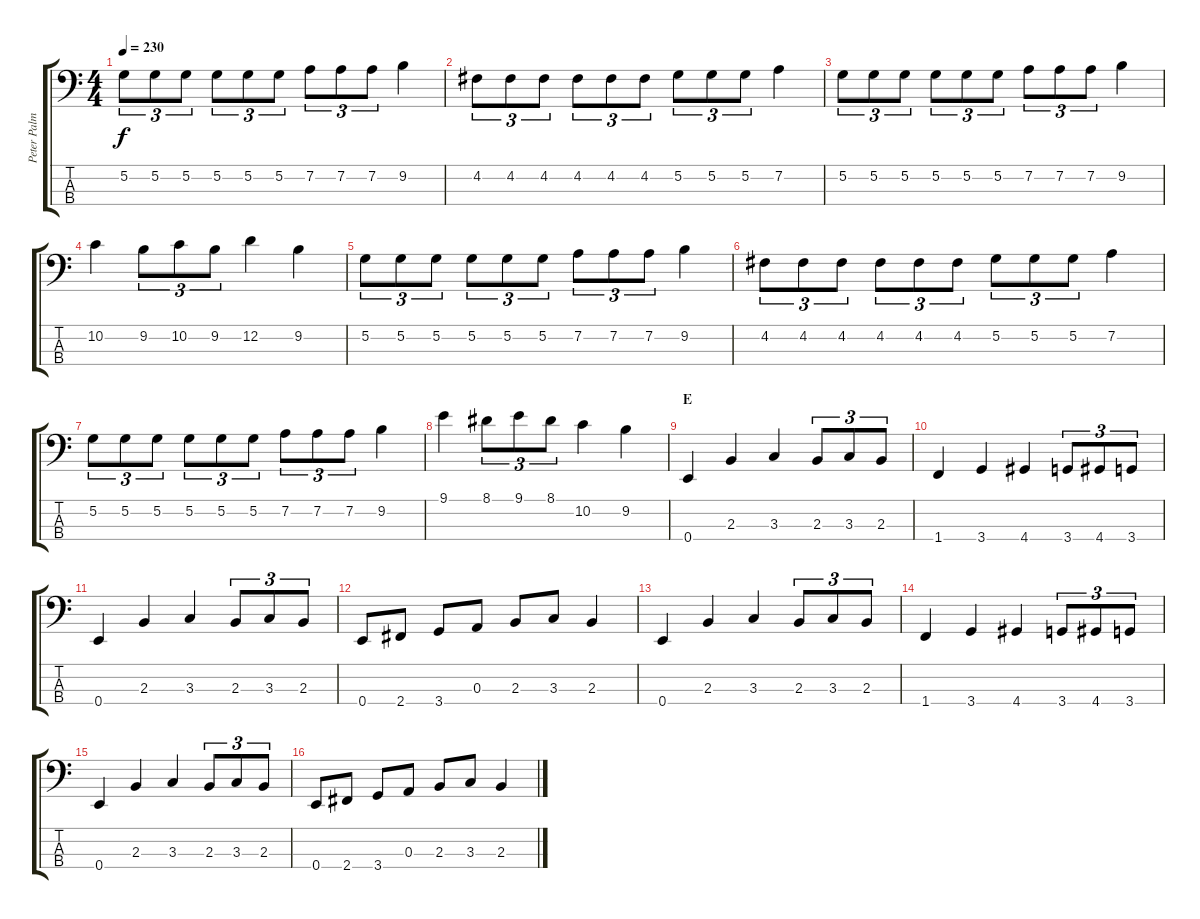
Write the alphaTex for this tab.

\track ("Peter Palmdahl" "Peter Palm") {instrument electricbasspick}
\staff {score tabs}
\tuning (G2 D2 A1 E1) {hide}
\ts (4 4)
\tempo 230
\clef f4
\ks c
5.2.8{tu (3 2) dy f} 5.2.8{tu (3 2)} 5.2.8{tu (3 2)} 5.2.8{tu (3 2)} 5.2.8{tu (3 2)} 5.2.8{tu (3 2)} 7.2.8{tu (3 2)} 7.2.8{tu (3 2)} 7.2.8{tu (3 2)} 9.2.4 |
4.2.8{tu (3 2)} 4.2.8{tu (3 2)} 4.2.8{tu (3 2)} 4.2.8{tu (3 2)} 4.2.8{tu (3 2)} 4.2.8{tu (3 2)} 5.2.8{tu (3 2)} 5.2.8{tu (3 2)} 5.2.8{tu (3 2)} 7.2.4 |
5.2.8{tu (3 2)} 5.2.8{tu (3 2)} 5.2.8{tu (3 2)} 5.2.8{tu (3 2)} 5.2.8{tu (3 2)} 5.2.8{tu (3 2)} 7.2.8{tu (3 2)} 7.2.8{tu (3 2)} 7.2.8{tu (3 2)} 9.2.4 |
10.2.4 9.2.8{tu (3 2)} 10.2.8{tu (3 2)} 9.2.8{tu (3 2)} 12.2.4 9.2.4 |
5.2.8{tu (3 2)} 5.2.8{tu (3 2)} 5.2.8{tu (3 2)} 5.2.8{tu (3 2)} 5.2.8{tu (3 2)} 5.2.8{tu (3 2)} 7.2.8{tu (3 2)} 7.2.8{tu (3 2)} 7.2.8{tu (3 2)} 9.2.4 |
4.2.8{tu (3 2)} 4.2.8{tu (3 2)} 4.2.8{tu (3 2)} 4.2.8{tu (3 2)} 4.2.8{tu (3 2)} 4.2.8{tu (3 2)} 5.2.8{tu (3 2)} 5.2.8{tu (3 2)} 5.2.8{tu (3 2)} 7.2.4 |
5.2.8{tu (3 2)} 5.2.8{tu (3 2)} 5.2.8{tu (3 2)} 5.2.8{tu (3 2)} 5.2.8{tu (3 2)} 5.2.8{tu (3 2)} 7.2.8{tu (3 2)} 7.2.8{tu (3 2)} 7.2.8{tu (3 2)} 9.2.4 |
9.1.4 8.1.8{tu (3 2)} 9.1.8{tu (3 2)} 8.1.8{tu (3 2)} 10.2.4 9.2.4 |
\section ("" "E")
0.4.4 2.3.4 3.3.4 2.3.8{tu (3 2)} 3.3.8{tu (3 2)} 2.3.8{tu (3 2)} |
1.4.4 3.4.4 4.4.4 3.4.8{tu (3 2)} 4.4.8{tu (3 2)} 3.4.8{tu (3 2)} |
0.4.4 2.3.4 3.3.4 2.3.8{tu (3 2)} 3.3.8{tu (3 2)} 2.3.8{tu (3 2)} |
0.4.8 2.4.8 3.4.8 0.3.8 2.3.8 3.3.8 2.3.4 |
0.4.4 2.3.4 3.3.4 2.3.8{tu (3 2)} 3.3.8{tu (3 2)} 2.3.8{tu (3 2)} |
1.4.4 3.4.4 4.4.4 3.4.8{tu (3 2)} 4.4.8{tu (3 2)} 3.4.8{tu (3 2)} |
0.4.4 2.3.4 3.3.4 2.3.8{tu (3 2)} 3.3.8{tu (3 2)} 2.3.8{tu (3 2)} |
0.4.8 2.4.8 3.4.8 0.3.8 2.3.8 3.3.8 2.3.4
